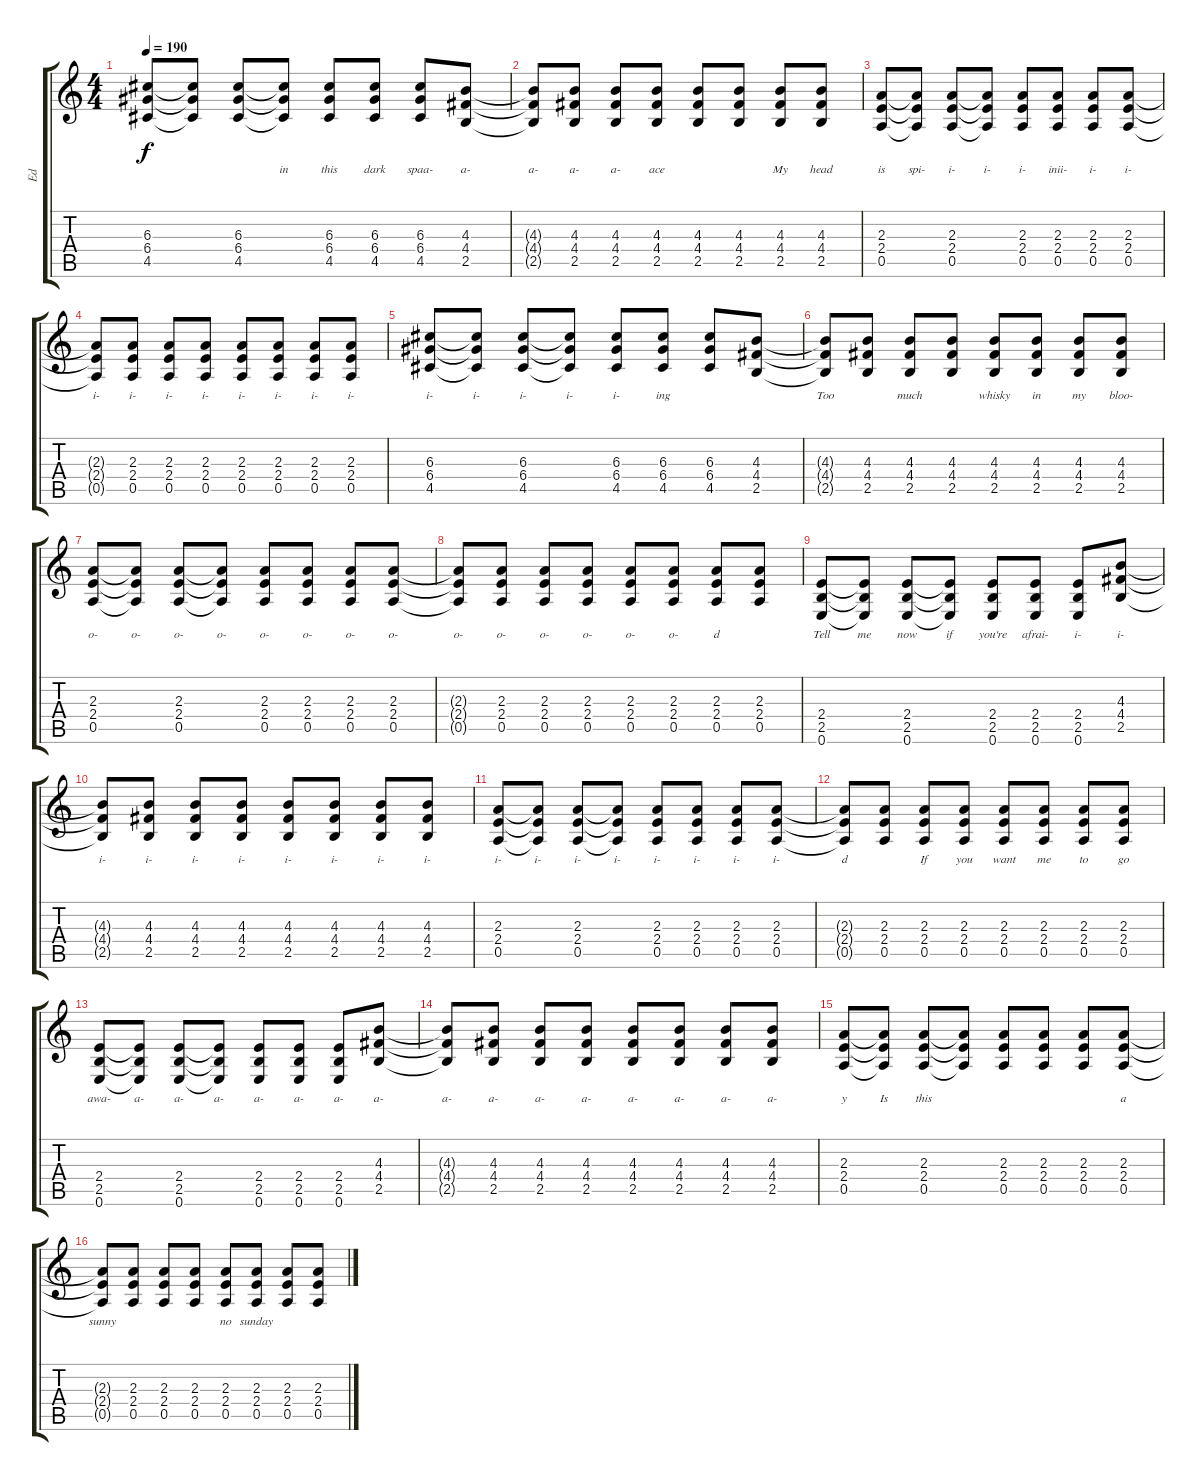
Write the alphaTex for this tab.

\track ("Ed" "Ed") {instrument acousticguitarsteel}
\staff {score tabs}
\tuning (E4 B3 G3 D3 A2 E2) {hide}
\ts (4 4)
\tempo 190
\clef g2
\ks c
(6.3 6.4 4.5).8{lyrics (0 "") lyrics (1 "") lyrics (2 "") lyrics (3 "") lyrics (4 "") dy f} (6.3{t} 6.4{t} 4.5{t}).8{lyrics (0 "") lyrics (1 "") lyrics (2 "") lyrics (3 "") lyrics (4 "")} (6.3 6.4 4.5).8{lyrics (0 "") lyrics (1 "") lyrics (2 "") lyrics (3 "") lyrics (4 "")} (6.3{t} 6.4{t} 4.5{t}).8{lyrics (0 "in") lyrics (1 "") lyrics (2 "") lyrics (3 "") lyrics (4 "")} (6.3 6.4 4.5).8{lyrics (0 "this") lyrics (1 "") lyrics (2 "") lyrics (3 "") lyrics (4 "")} (6.3 6.4 4.5).8{lyrics (0 "dark") lyrics (1 "") lyrics (2 "") lyrics (3 "") lyrics (4 "")} (6.3 6.4 4.5).8{lyrics (0 "spaa-") lyrics (1 "") lyrics (2 "") lyrics (3 "") lyrics (4 "")} (4.3 4.4 2.5).8{lyrics (0 "a-") lyrics (1 "") lyrics (2 "") lyrics (3 "") lyrics (4 "")} |
(4.3{t} 4.4{t} 2.5{t}).8{lyrics (0 "a-") lyrics (1 "") lyrics (2 "") lyrics (3 "") lyrics (4 "")} (4.3 4.4 2.5).8{lyrics (0 "a-") lyrics (1 "") lyrics (2 "") lyrics (3 "") lyrics (4 "")} (4.3 4.4 2.5).8{lyrics (0 "a-") lyrics (1 "") lyrics (2 "") lyrics (3 "") lyrics (4 "")} (4.3 4.4 2.5).8{lyrics (0 "ace") lyrics (1 "") lyrics (2 "") lyrics (3 "") lyrics (4 "")} (4.3 4.4 2.5).8{lyrics (0 "") lyrics (1 "") lyrics (2 "") lyrics (3 "") lyrics (4 "")} (4.3 4.4 2.5).8{lyrics (0 "") lyrics (1 "") lyrics (2 "") lyrics (3 "") lyrics (4 "")} (4.3 4.4 2.5).8{lyrics (0 "My") lyrics (1 "") lyrics (2 "") lyrics (3 "") lyrics (4 "")} (4.3 4.4 2.5).8{lyrics (0 "head") lyrics (1 "") lyrics (2 "") lyrics (3 "") lyrics (4 "")} |
(2.3 2.4 0.5).8{lyrics (0 "is") lyrics (1 "") lyrics (2 "") lyrics (3 "") lyrics (4 "")} (2.3{t} 2.4{t} 0.5{t}).8{lyrics (0 "spi-") lyrics (1 "") lyrics (2 "") lyrics (3 "") lyrics (4 "")} (2.3 2.4 0.5).8{lyrics (0 "i-") lyrics (1 "") lyrics (2 "") lyrics (3 "") lyrics (4 "")} (2.3{t} 2.4{t} 0.5{t}).8{lyrics (0 "i-") lyrics (1 "") lyrics (2 "") lyrics (3 "") lyrics (4 "")} (2.3 2.4 0.5).8{lyrics (0 "i-") lyrics (1 "") lyrics (2 "") lyrics (3 "") lyrics (4 "")} (2.3 2.4 0.5).8{lyrics (0 "inii-") lyrics (1 "") lyrics (2 "") lyrics (3 "") lyrics (4 "")} (2.3 2.4 0.5).8{lyrics (0 "i-") lyrics (1 "") lyrics (2 "") lyrics (3 "") lyrics (4 "")} (2.3 2.4 0.5).8{lyrics (0 "i-") lyrics (1 "") lyrics (2 "") lyrics (3 "") lyrics (4 "")} |
(2.3{t} 2.4{t} 0.5{t}).8{lyrics (0 "i-") lyrics (1 "") lyrics (2 "") lyrics (3 "") lyrics (4 "")} (2.3 2.4 0.5).8{lyrics (0 "i-") lyrics (1 "") lyrics (2 "") lyrics (3 "") lyrics (4 "")} (2.3 2.4 0.5).8{lyrics (0 "i-") lyrics (1 "") lyrics (2 "") lyrics (3 "") lyrics (4 "")} (2.3 2.4 0.5).8{lyrics (0 "i-") lyrics (1 "") lyrics (2 "") lyrics (3 "") lyrics (4 "")} (2.3 2.4 0.5).8{lyrics (0 "i-") lyrics (1 "") lyrics (2 "") lyrics (3 "") lyrics (4 "")} (2.3 2.4 0.5).8{lyrics (0 "i-") lyrics (1 "") lyrics (2 "") lyrics (3 "") lyrics (4 "")} (2.3 2.4 0.5).8{lyrics (0 "i-") lyrics (1 "") lyrics (2 "") lyrics (3 "") lyrics (4 "")} (2.3 2.4 0.5).8{lyrics (0 "i-") lyrics (1 "") lyrics (2 "") lyrics (3 "") lyrics (4 "")} |
(6.3 6.4 4.5).8{lyrics (0 "i-") lyrics (1 "") lyrics (2 "") lyrics (3 "") lyrics (4 "")} (6.3{t} 6.4{t} 4.5{t}).8{lyrics (0 "i-") lyrics (1 "") lyrics (2 "") lyrics (3 "") lyrics (4 "")} (6.3 6.4 4.5).8{lyrics (0 "i-") lyrics (1 "") lyrics (2 "") lyrics (3 "") lyrics (4 "")} (6.3{t} 6.4{t} 4.5{t}).8{lyrics (0 "i-") lyrics (1 "") lyrics (2 "") lyrics (3 "") lyrics (4 "")} (6.3 6.4 4.5).8{lyrics (0 "i-") lyrics (1 "") lyrics (2 "") lyrics (3 "") lyrics (4 "")} (6.3 6.4 4.5).8{lyrics (0 "ing") lyrics (1 "") lyrics (2 "") lyrics (3 "") lyrics (4 "")} (6.3 6.4 4.5).8{lyrics (0 "") lyrics (1 "") lyrics (2 "") lyrics (3 "") lyrics (4 "")} (4.3 4.4 2.5).8{lyrics (0 "") lyrics (1 "") lyrics (2 "") lyrics (3 "") lyrics (4 "")} |
(4.3{t} 4.4{t} 2.5{t}).8{lyrics (0 "Too") lyrics (1 "") lyrics (2 "") lyrics (3 "") lyrics (4 "")} (4.3 4.4 2.5).8{lyrics (0 "") lyrics (1 "") lyrics (2 "") lyrics (3 "") lyrics (4 "")} (4.3 4.4 2.5).8{lyrics (0 "much") lyrics (1 "") lyrics (2 "") lyrics (3 "") lyrics (4 "")} (4.3 4.4 2.5).8{lyrics (0 "") lyrics (1 "") lyrics (2 "") lyrics (3 "") lyrics (4 "")} (4.3 4.4 2.5).8{lyrics (0 "whisky") lyrics (1 "") lyrics (2 "") lyrics (3 "") lyrics (4 "")} (4.3 4.4 2.5).8{lyrics (0 "in") lyrics (1 "") lyrics (2 "") lyrics (3 "") lyrics (4 "")} (4.3 4.4 2.5).8{lyrics (0 "my") lyrics (1 "") lyrics (2 "") lyrics (3 "") lyrics (4 "")} (4.3 4.4 2.5).8{lyrics (0 "bloo-") lyrics (1 "") lyrics (2 "") lyrics (3 "") lyrics (4 "")} |
(2.3 2.4 0.5).8{lyrics (0 "o-") lyrics (1 "") lyrics (2 "") lyrics (3 "") lyrics (4 "")} (2.3{t} 2.4{t} 0.5{t}).8{lyrics (0 "o-") lyrics (1 "") lyrics (2 "") lyrics (3 "") lyrics (4 "")} (2.3 2.4 0.5).8{lyrics (0 "o-") lyrics (1 "") lyrics (2 "") lyrics (3 "") lyrics (4 "")} (2.3{t} 2.4{t} 0.5{t}).8{lyrics (0 "o-") lyrics (1 "") lyrics (2 "") lyrics (3 "") lyrics (4 "")} (2.3 2.4 0.5).8{lyrics (0 "o-") lyrics (1 "") lyrics (2 "") lyrics (3 "") lyrics (4 "")} (2.3 2.4 0.5).8{lyrics (0 "o-") lyrics (1 "") lyrics (2 "") lyrics (3 "") lyrics (4 "")} (2.3 2.4 0.5).8{lyrics (0 "o-") lyrics (1 "") lyrics (2 "") lyrics (3 "") lyrics (4 "")} (2.3 2.4 0.5).8{lyrics (0 "o-") lyrics (1 "") lyrics (2 "") lyrics (3 "") lyrics (4 "")} |
(2.3{t} 2.4{t} 0.5{t}).8{lyrics (0 "o-") lyrics (1 "") lyrics (2 "") lyrics (3 "") lyrics (4 "")} (2.3 2.4 0.5).8{lyrics (0 "o-") lyrics (1 "") lyrics (2 "") lyrics (3 "") lyrics (4 "")} (2.3 2.4 0.5).8{lyrics (0 "o-") lyrics (1 "") lyrics (2 "") lyrics (3 "") lyrics (4 "")} (2.3 2.4 0.5).8{lyrics (0 "o-") lyrics (1 "") lyrics (2 "") lyrics (3 "") lyrics (4 "")} (2.3 2.4 0.5).8{lyrics (0 "o-") lyrics (1 "") lyrics (2 "") lyrics (3 "") lyrics (4 "")} (2.3 2.4 0.5).8{lyrics (0 "o-") lyrics (1 "") lyrics (2 "") lyrics (3 "") lyrics (4 "")} (2.3 2.4 0.5).8{lyrics (0 "d") lyrics (1 "") lyrics (2 "") lyrics (3 "") lyrics (4 "")} (2.3 2.4 0.5).8{lyrics (0 "") lyrics (1 "") lyrics (2 "") lyrics (3 "") lyrics (4 "")} |
(2.4 2.5 0.6).8{lyrics (0 "Tell") lyrics (1 "") lyrics (2 "") lyrics (3 "") lyrics (4 "")} (2.4{t} 2.5{t} 0.6{t}).8{lyrics (0 "me") lyrics (1 "") lyrics (2 "") lyrics (3 "") lyrics (4 "")} (2.4 2.5 0.6).8{lyrics (0 "now") lyrics (1 "") lyrics (2 "") lyrics (3 "") lyrics (4 "")} (2.4{t} 2.5{t} 0.6{t}).8{lyrics (0 "if") lyrics (1 "") lyrics (2 "") lyrics (3 "") lyrics (4 "")} (2.4 2.5 0.6).8{lyrics (0 "you're") lyrics (1 "") lyrics (2 "") lyrics (3 "") lyrics (4 "")} (2.4 2.5 0.6).8{lyrics (0 "afrai-") lyrics (1 "") lyrics (2 "") lyrics (3 "") lyrics (4 "")} (2.4 2.5 0.6).8{lyrics (0 "i-") lyrics (1 "") lyrics (2 "") lyrics (3 "") lyrics (4 "")} (4.3 4.4 2.5).8{lyrics (0 "i-") lyrics (1 "") lyrics (2 "") lyrics (3 "") lyrics (4 "")} |
(4.3{t} 4.4{t} 2.5{t}).8{lyrics (0 "i-") lyrics (1 "") lyrics (2 "") lyrics (3 "") lyrics (4 "")} (4.3 4.4 2.5).8{lyrics (0 "i-") lyrics (1 "") lyrics (2 "") lyrics (3 "") lyrics (4 "")} (4.3 4.4 2.5).8{lyrics (0 "i-") lyrics (1 "") lyrics (2 "") lyrics (3 "") lyrics (4 "")} (4.3 4.4 2.5).8{lyrics (0 "i-") lyrics (1 "") lyrics (2 "") lyrics (3 "") lyrics (4 "")} (4.3 4.4 2.5).8{lyrics (0 "i-") lyrics (1 "") lyrics (2 "") lyrics (3 "") lyrics (4 "")} (4.3 4.4 2.5).8{lyrics (0 "i-") lyrics (1 "") lyrics (2 "") lyrics (3 "") lyrics (4 "")} (4.3 4.4 2.5).8{lyrics (0 "i-") lyrics (1 "") lyrics (2 "") lyrics (3 "") lyrics (4 "")} (4.3 4.4 2.5).8{lyrics (0 "i-") lyrics (1 "") lyrics (2 "") lyrics (3 "") lyrics (4 "")} |
(2.3 2.4 0.5).8{lyrics (0 "i-") lyrics (1 "") lyrics (2 "") lyrics (3 "") lyrics (4 "")} (2.3{t} 2.4{t} 0.5{t}).8{lyrics (0 "i-") lyrics (1 "") lyrics (2 "") lyrics (3 "") lyrics (4 "")} (2.3 2.4 0.5).8{lyrics (0 "i-") lyrics (1 "") lyrics (2 "") lyrics (3 "") lyrics (4 "")} (2.3{t} 2.4{t} 0.5{t}).8{lyrics (0 "i-") lyrics (1 "") lyrics (2 "") lyrics (3 "") lyrics (4 "")} (2.3 2.4 0.5).8{lyrics (0 "i-") lyrics (1 "") lyrics (2 "") lyrics (3 "") lyrics (4 "")} (2.3 2.4 0.5).8{lyrics (0 "i-") lyrics (1 "") lyrics (2 "") lyrics (3 "") lyrics (4 "")} (2.3 2.4 0.5).8{lyrics (0 "i-") lyrics (1 "") lyrics (2 "") lyrics (3 "") lyrics (4 "")} (2.3 2.4 0.5).8{lyrics (0 "i-") lyrics (1 "") lyrics (2 "") lyrics (3 "") lyrics (4 "")} |
(2.3{t} 2.4{t} 0.5{t}).8{lyrics (0 "d") lyrics (1 "") lyrics (2 "") lyrics (3 "") lyrics (4 "")} (2.3 2.4 0.5).8{lyrics (0 "") lyrics (1 "") lyrics (2 "") lyrics (3 "") lyrics (4 "")} (2.3 2.4 0.5).8{lyrics (0 "If") lyrics (1 "") lyrics (2 "") lyrics (3 "") lyrics (4 "")} (2.3 2.4 0.5).8{lyrics (0 "you") lyrics (1 "") lyrics (2 "") lyrics (3 "") lyrics (4 "")} (2.3 2.4 0.5).8{lyrics (0 "want") lyrics (1 "") lyrics (2 "") lyrics (3 "") lyrics (4 "")} (2.3 2.4 0.5).8{lyrics (0 "me") lyrics (1 "") lyrics (2 "") lyrics (3 "") lyrics (4 "")} (2.3 2.4 0.5).8{lyrics (0 "to") lyrics (1 "") lyrics (2 "") lyrics (3 "") lyrics (4 "")} (2.3 2.4 0.5).8{lyrics (0 "go") lyrics (1 "") lyrics (2 "") lyrics (3 "") lyrics (4 "")} |
(2.4 2.5 0.6).8{lyrics (0 "awa-") lyrics (1 "") lyrics (2 "") lyrics (3 "") lyrics (4 "")} (2.4{t} 2.5{t} 0.6{t}).8{lyrics (0 "a-") lyrics (1 "") lyrics (2 "") lyrics (3 "") lyrics (4 "")} (2.4 2.5 0.6).8{lyrics (0 "a-") lyrics (1 "") lyrics (2 "") lyrics (3 "") lyrics (4 "")} (2.4{t} 2.5{t} 0.6{t}).8{lyrics (0 "a-") lyrics (1 "") lyrics (2 "") lyrics (3 "") lyrics (4 "")} (2.4 2.5 0.6).8{lyrics (0 "a-") lyrics (1 "") lyrics (2 "") lyrics (3 "") lyrics (4 "")} (2.4 2.5 0.6).8{lyrics (0 "a-") lyrics (1 "") lyrics (2 "") lyrics (3 "") lyrics (4 "")} (2.4 2.5 0.6).8{lyrics (0 "a-") lyrics (1 "") lyrics (2 "") lyrics (3 "") lyrics (4 "")} (4.3 4.4 2.5).8{lyrics (0 "a-") lyrics (1 "") lyrics (2 "") lyrics (3 "") lyrics (4 "")} |
(4.3{t} 4.4{t} 2.5{t}).8{lyrics (0 "a-") lyrics (1 "") lyrics (2 "") lyrics (3 "") lyrics (4 "")} (4.3 4.4 2.5).8{lyrics (0 "a-") lyrics (1 "") lyrics (2 "") lyrics (3 "") lyrics (4 "")} (4.3 4.4 2.5).8{lyrics (0 "a-") lyrics (1 "") lyrics (2 "") lyrics (3 "") lyrics (4 "")} (4.3 4.4 2.5).8{lyrics (0 "a-") lyrics (1 "") lyrics (2 "") lyrics (3 "") lyrics (4 "")} (4.3 4.4 2.5).8{lyrics (0 "a-") lyrics (1 "") lyrics (2 "") lyrics (3 "") lyrics (4 "")} (4.3 4.4 2.5).8{lyrics (0 "a-") lyrics (1 "") lyrics (2 "") lyrics (3 "") lyrics (4 "")} (4.3 4.4 2.5).8{lyrics (0 "a-") lyrics (1 "") lyrics (2 "") lyrics (3 "") lyrics (4 "")} (4.3 4.4 2.5).8{lyrics (0 "a-") lyrics (1 "") lyrics (2 "") lyrics (3 "") lyrics (4 "")} |
(2.3 2.4 0.5).8{lyrics (0 "y") lyrics (1 "") lyrics (2 "") lyrics (3 "") lyrics (4 "")} (2.3{t} 2.4{t} 0.5{t}).8{lyrics (0 "Is") lyrics (1 "") lyrics (2 "") lyrics (3 "") lyrics (4 "")} (2.3 2.4 0.5).8{lyrics (0 "this") lyrics (1 "") lyrics (2 "") lyrics (3 "") lyrics (4 "")} (2.3{t} 2.4{t} 0.5{t}).8{lyrics (0 "") lyrics (1 "") lyrics (2 "") lyrics (3 "") lyrics (4 "")} (2.3 2.4 0.5).8{lyrics (0 "") lyrics (1 "") lyrics (2 "") lyrics (3 "") lyrics (4 "")} (2.3 2.4 0.5).8{lyrics (0 "") lyrics (1 "") lyrics (2 "") lyrics (3 "") lyrics (4 "")} (2.3 2.4 0.5).8{lyrics (0 "") lyrics (1 "") lyrics (2 "") lyrics (3 "") lyrics (4 "")} (2.3 2.4 0.5).8{lyrics (0 "a") lyrics (1 "") lyrics (2 "") lyrics (3 "") lyrics (4 "")} |
(2.3{t} 2.4{t} 0.5{t}).8{lyrics (0 "sunny") lyrics (1 "") lyrics (2 "") lyrics (3 "") lyrics (4 "")} (2.3 2.4 0.5).8{lyrics (0 "") lyrics (1 "") lyrics (2 "") lyrics (3 "") lyrics (4 "")} (2.3 2.4 0.5).8{lyrics (0 "") lyrics (1 "") lyrics (2 "") lyrics (3 "") lyrics (4 "")} (2.3 2.4 0.5).8{lyrics (0 "") lyrics (1 "") lyrics (2 "") lyrics (3 "") lyrics (4 "")} (2.3 2.4 0.5).8{lyrics (0 "no") lyrics (1 "") lyrics (2 "") lyrics (3 "") lyrics (4 "")} (2.3 2.4 0.5).8{lyrics (0 "sunday") lyrics (1 "") lyrics (2 "") lyrics (3 "") lyrics (4 "")} (2.3 2.4 0.5).8{lyrics (0 "") lyrics (1 "") lyrics (2 "") lyrics (3 "") lyrics (4 "")} (2.3 2.4 0.5).8{lyrics (0 "") lyrics (1 "") lyrics (2 "") lyrics (3 "") lyrics (4 "")}
